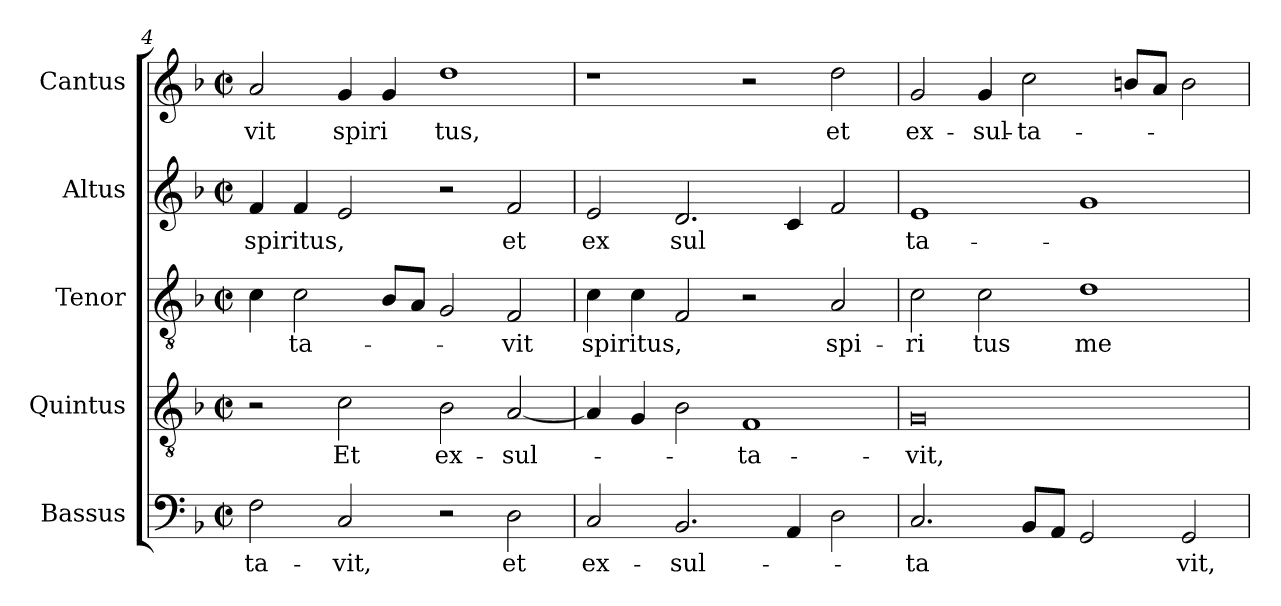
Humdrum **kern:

**kern	**text	**kern	**text	**kern	**text	**kern	**text	**kern	**text
*part5	*part5	*part4	*part4	*part3	*part3	*part2	*part2	*part1	*part1
*staff5	*staff5	*staff4	*staff4	*staff3	*staff3	*staff2	*staff2	*staff1	*staff1
*I"Bassus	*	*I"Quintus	*	*I"Tenor	*	*I"Altus	*	*I"Cantus	*
*I'B	*	*I'Q	*	*I'T	*	*I'A	*	*I'C	*
*clefF4	*	*clefGv2	*	*clefGv2	*	*clefG2	*	*clefG2	*
*k[b-]	*	*k[b-]	*	*k[b-]	*	*k[b-]	*	*k[b-]	*
*F:	*	*F:	*	*F:	*	*F:	*	*F:	*
*M2/2	*	*M2/2	*	*M2/2	*	*M2/2	*	*M2/2	*
*met(c|)	*	*met(c|)	*	*met(c|)	*	*met(c|)	*	*met(c|)	*
=4	=4	=4	=4	=4	=4	=4	=4	=4	=4
!	!LO:LY:b:cj	!	!	!	!	!	!LO:LY:b	!	!LO:LY:b:cj
2F\	-ta-	2r	.	4c\	.	4f/	spiritus,	2a/	vit
!	!	!	!	!	!LO:LY:b:cj	!	!	!	!
.	.	.	.	2c\	-ta-	4f/	.	.	.
!	!LO:LY:b:cj	!	!LO:LY:b:cj	!	!	!	!	!	!LO:LY:b:cj
2C/	-vit,	2c\	Et	.	.	2e/	.	4g/	spiri
.	.	.	.	8B-/L	.	.	.	4g/	.
.	.	.	.	8A/J	.	.	.	.	.
!	!	!	!LO:LY:b:cj	!	!	!	!	!	!LO:LY:b:cj
2r	.	2B-\	ex-	2G/	.	2r	.	1dd	tus,
!	!LO:LY:b:cj	!	!LO:LY:b	!	!LO:LY:b:cj	!	!LO:LY:b:cj	!	!
2D\	et	[<2A/	-sul-	2F/	-vit	2f/	et	.	.
=5	=5	=5	=5	=5	=5	=5	=5	=5	=5
!	!LO:LY:b:cj	!	!	!	!LO:LY:b	!	!LO:LY:b:cj	!	!
2C/	ex-	4A/]	.	4c\	spiritus,	2e/	ex	1r	.
.	.	4G/	.	4c\	.	.	.	.	.
!	!LO:LY:b	!	!	!	!	!	!LO:LY:b	!	!
2.BB-/	-sul-	2B-\	.	2F/	.	2.d/	sul	.	.
!	!	!	!LO:LY:b:cj	!	!	!	!	!	!
.	.	1F	-ta-	2r	.	.	.	2r	.
4AA/	.	.	.	.	.	4c/	.	.	.
!	!	!	!	!	!LO:LY:b:cj	!	!	!	!LO:LY:b:cj
2D\	.	.	.	2A/	spi-	2f/	.	2dd\	et
!!LO:LB:g=z
=6	=6	=6	=6	=6	=6	=6	=6	=6	=6
!	!LO:LY:b:cj	!	!LO:LY:b:cj	!	!LO:LY:b:cj	!	!LO:LY:b:cj	!	!LO:LY:b:cj
2.C/	-ta	0G	-vit,	2c\	-ri	1e	ta-	2g/	ex-
!	!	!	!	!	!LO:LY:b:cj	!	!	!	!LO:LY:b:cj
.	.	.	.	2c\	tus	.	.	4g/	-sul-
!	!	!	!	!	!	!	!	!	!LO:LY:b:cj
8BB-/L	.	.	.	.	.	.	.	2cc\	-ta-
8AA/J	.	.	.	.	.	.	.	.	.
!	!	!	!	!	!LO:LY:b:cj	!	!	!	!
2GG/	.	.	.	1d	me	1g	.	.	.
.	.	.	.	.	.	.	.	8bn/L	.
.	.	.	.	.	.	.	.	8a/J	.
!	!LO:LY:b:cj	!	!	!	!	!	!	!	!
2GG/	vit,	.	.	.	.	.	.	2b\	.
=	=	=	=	=	=	=	=	=	=
*-	*-	*-	*-	*-	*-	*-	*-	*-	*-
